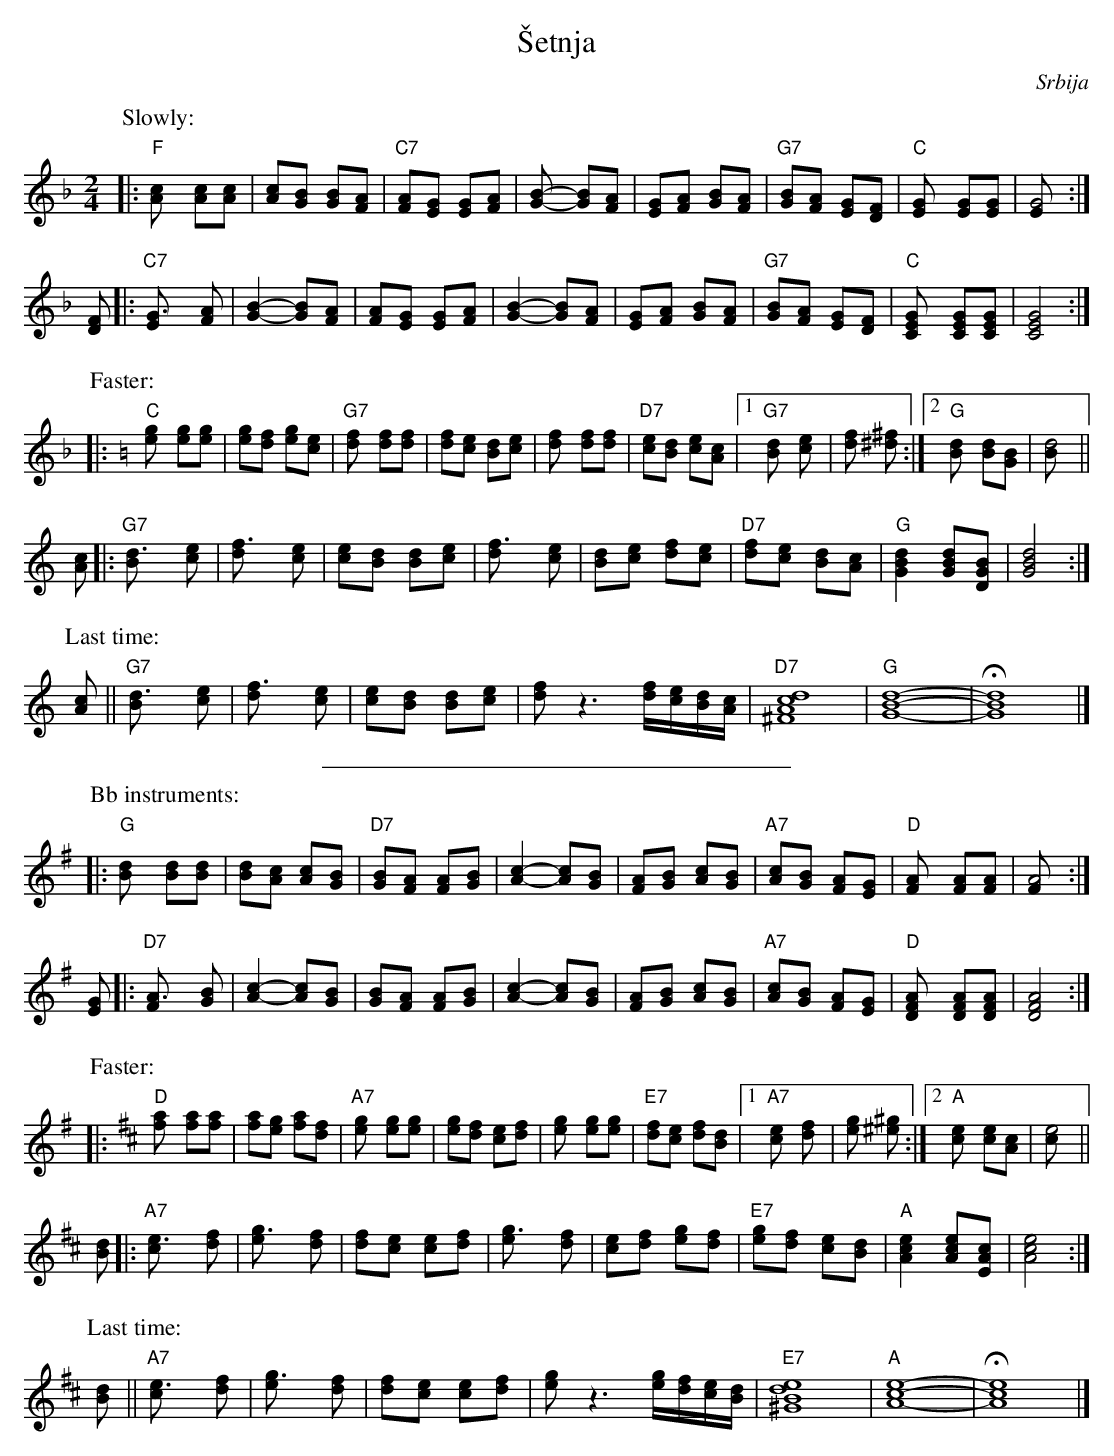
X:1
T: \vSetnja
O: Srbija
M: 2/4
L: 1/8
K: F
P: Slowly:
|: "F"[c2A] [cA][cA] | [cA][BG] [BG][AF] | "C7"[AF][GE] [GE][AF] | [B2-G-] [BG][AF] \
| [GE][AF] [BG][AF] | "G7"[BG][AF] [GE][FD] | "C"[G2E] [GE][GE] | [G4E] :|
[FD] |: "C7"[G3E] [AF] | [B2-G2-] [BG][AF] | [AF][GE] [GE][AF] | [B2-G2-] [BG][AF] \
| [GE][AF] [BG][AF] | "G7"[BG][AF] [GE][FD] | "C"[G2EC2] [GEC][GEC] | [G4E4C4] :|
P: Faster:
K: C
|: "C"[g2e] [ge][ge] | [ge][fd] [ge][ec] | "G7"[f2d] [fd][fd] | [fd][ec] [dB][ec] \
| [f2d] [fd][fd] | "D7"[ec][dB] [ec][cA] |1 "G7"[d2B] [e2c] | [f2d] [^f2^d] :|2 "G"[d2B] [dB][BG] | [d4B] ||
[cA] |: "G7"[d3B] [ec] | [f3d] [ec] | [ec][dB] [dB][ec] | [f3d] [ec] \
| [dB][ec] [fd][ec] | "D7"[fd][ec] [dB][cA] | "G"[d2B2G2] [dBG][BGD] | [d4B4G4] :|
P: Last time:
[cA] || "G7" [d3B] [ec] | [f3d] [ec] | [ec][dB] [dB][ec] | [fd]z3 [f/d][e/c][d/B][c/A] | "D7"[d8c8A8^F8] | "G"[d8-B8-G8-] | H[d8B8G8] |]
%%sep 5 5 300
P: Bb instruments:
P: Slowly:
K: G
|: "G"[d2B] [dB][dB] | [dB][cA] [cA][BG] | "D7"[BG][AF] [AF][BG] | [c2-A2-] [cA][BG] \
| [AF][BG] [cA][BG] | "A7"[cA][BG] [AF][GE] | "D"[A2F] [AF][AF] | [A4F] :|
[GE] |: "D7"[A3F] [BG] | [c2-A2-] [cA][BG] | [BG][AF] [AF][BG] | [c2-A2-] [cA][BG] \
| [AF][BG] [cA][BG] | "A7"[cA][BG] [AF][GE] | "D"[A2FD2] [AFD][AFD] | [A4F4D4] :|
P: Faster:
K: D
|: "D"[a2f] [af][af] | [af][ge] [af][fd] | "A7"[g2e] [ge][ge] | [ge][fd] [ec][fd] \
| [g2e] [ge][ge] | "E7"[fd][ec] [fd][dB] |1 "A7"[e2c] [f2d] | [g2e] [^g2^e] :|2 "A"[e2c] [ec][cA] | [e4c] ||
[dB] |: "A7" [e3c] [fd] | [g3e] [fd] | [fd][ec] [ec][fd] | [g3e] [fd] \
| [ec][fd] [ge][fd] | "E7"[ge][fd] [ec][dB] | "A"[e2c2A2] [ecA][cAE] | [e4c4A4] :|
P: Last time:
[dB] || "A7" [e3c] [fd] | [g3e] [fd] | [fd][ec] [ec][fd] | [ge]z3 [g/e][f/d][e/c][d/B] | "E7"[e8d8B8^G8] | "A"[e8-c8-A8-] | H[e8c8A8] |]
